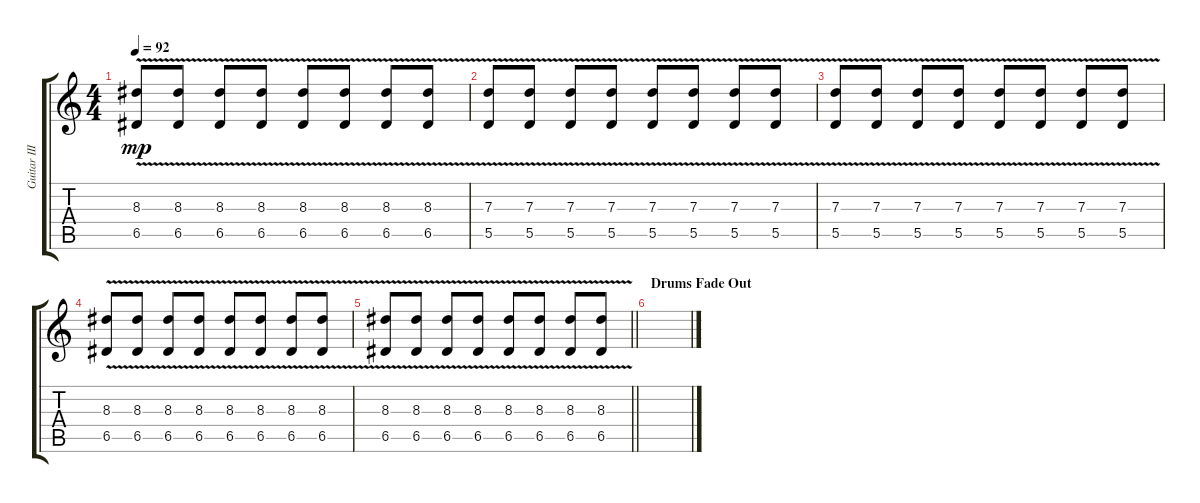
\track ("Guitar III" "Guitar III") {instrument electricguitarclean}
\staff {score tabs}
\tuning (E4 B3 G3 D3 A2 E2) {hide}
\ts (4 4)
\tempo 92
\clef g2
\ks c
(8.3{v} 6.5{v}).8{dy mp} (8.3{v} 6.5{v}).8 (8.3{v} 6.5{v}).8 (8.3{v} 6.5{v}).8 (8.3{v} 6.5{v}).8 (8.3{v} 6.5{v}).8 (8.3{v} 6.5{v}).8 (8.3{v} 6.5{v}).8 |
(7.3{v} 5.5{v}).8 (7.3{v} 5.5{v}).8 (7.3{v} 5.5{v}).8 (7.3{v} 5.5{v}).8 (7.3{v} 5.5{v}).8 (7.3{v} 5.5{v}).8 (7.3{v} 5.5{v}).8 (7.3{v} 5.5{v}).8 |
(7.3{v} 5.5{v}).8 (7.3{v} 5.5{v}).8 (7.3{v} 5.5{v}).8 (7.3{v} 5.5{v}).8 (7.3{v} 5.5{v}).8 (7.3{v} 5.5{v}).8 (7.3{v} 5.5{v}).8 (7.3{v} 5.5{v}).8 |
(8.3{v} 6.5{v}).8 (8.3{v} 6.5{v}).8 (8.3{v} 6.5{v}).8 (8.3{v} 6.5{v}).8 (8.3{v} 6.5{v}).8 (8.3{v} 6.5{v}).8 (8.3{v} 6.5{v}).8 (8.3{v} 6.5{v}).8 |
\barLineRight lightlight
(8.3{v} 6.5{v}).8 (8.3{v} 6.5{v}).8 (8.3{v} 6.5{v}).8 (8.3{v} 6.5{v}).8 (8.3{v} 6.5{v}).8 (8.3{v} 6.5{v}).8 (8.3{v} 6.5{v}).8 (8.3{v} 6.5{v}).8 |
\section ("" "Drums Fade Out")
